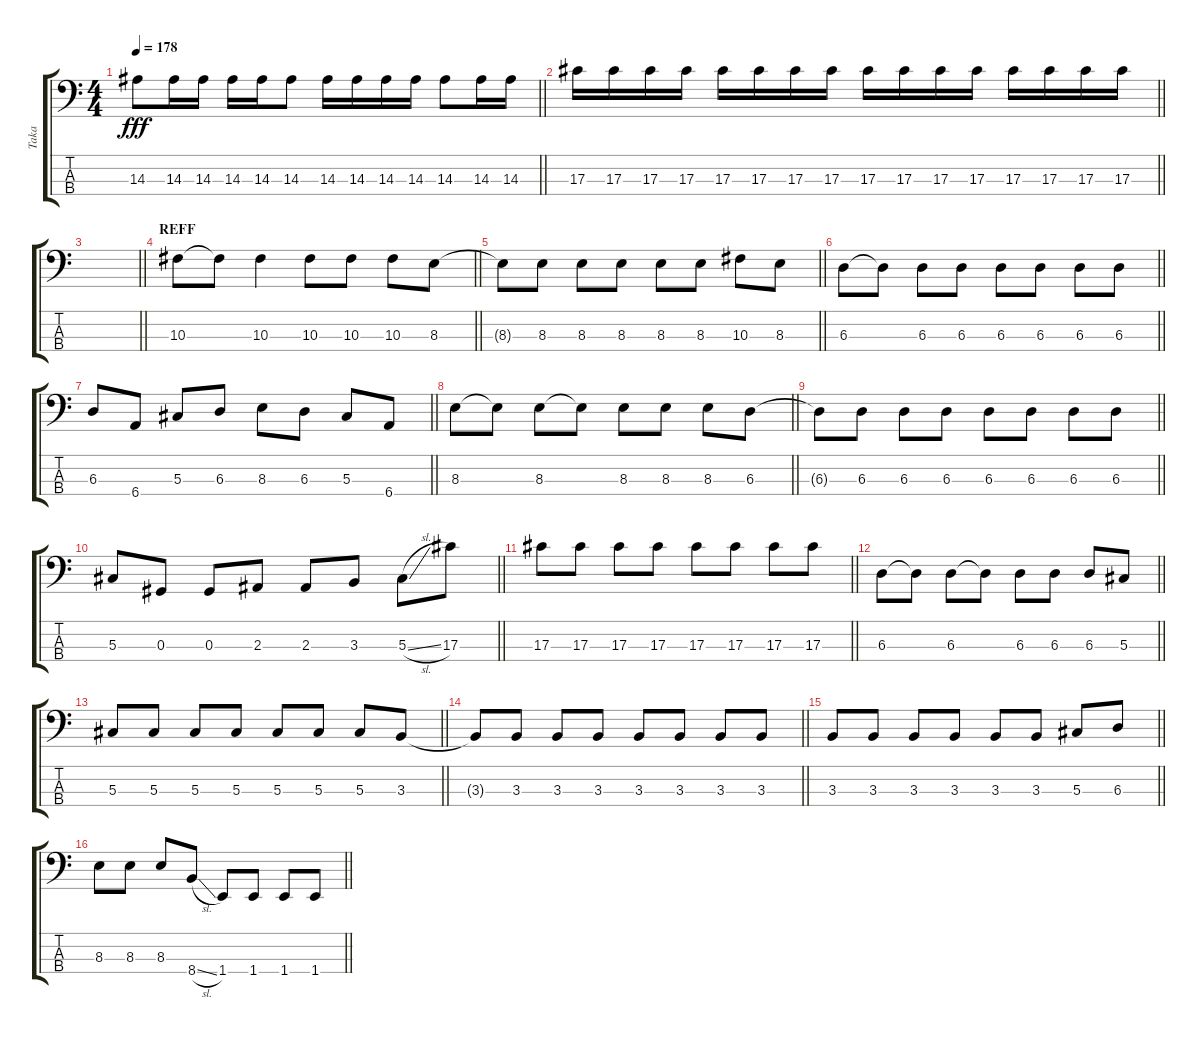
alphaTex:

\track ("Taka" "Taka") {instrument electricbassfinger}
\staff {score tabs}
\tuning (Gb2 Db2 Ab1 Eb1) {hide}
\ts (4 4)
\tempo 178
\clef f4
\barLineRight lightlight
\ks c
14.3.8{dy fff} 14.3.16 14.3.16 14.3.16 14.3.16 14.3.8 14.3.16 14.3.16 14.3.16 14.3.16 14.3.8 14.3.16 14.3.16 |
\barLineRight lightlight
17.3.16 17.3.16 17.3.16 17.3.16 17.3.16 17.3.16 17.3.16 17.3.16 17.3.16 17.3.16 17.3.16 17.3.16 17.3.16 17.3.16 17.3.16 17.3.16 |
\barLineRight lightlight
|
\section ("" "REFF")
\barLineRight lightlight
10.3.8 10.3{t}.8 10.3.4 10.3.8 10.3.8 10.3.8 8.3.8 |
\barLineRight lightlight
8.3{t}.8 8.3.8 8.3.8 8.3.8 8.3.8 8.3.8 10.3.8 8.3.8 |
\barLineRight lightlight
6.3.8 6.3{t}.8 6.3.8 6.3.8 6.3.8 6.3.8 6.3.8 6.3.8 |
\barLineRight lightlight
6.3.8 6.4.8 5.3.8 6.3.8 8.3.8 6.3.8 5.3.8 6.4.8 |
\barLineRight lightlight
8.3.8 8.3{t}.8 8.3.8 8.3{t}.8 8.3.8 8.3.8 8.3.8 6.3.8 |
\barLineRight lightlight
6.3{t}.8 6.3.8 6.3.8 6.3.8 6.3.8 6.3.8 6.3.8 6.3.8 |
\barLineRight lightlight
5.3.8 0.3.8 0.3.8 2.3.8 2.3.8 3.3.8 5.3{sl}.8 17.3.8 |
\barLineRight lightlight
17.3.8 17.3.8 17.3.8 17.3.8 17.3.8 17.3.8 17.3.8 17.3.8 |
\barLineRight lightlight
6.3.8 6.3{t}.8 6.3.8 6.3{t}.8 6.3.8 6.3.8 6.3.8 5.3.8 |
\barLineRight lightlight
5.3.8 5.3.8 5.3.8 5.3.8 5.3.8 5.3.8 5.3.8 3.3.8 |
\barLineRight lightlight
3.3{t}.8 3.3.8 3.3.8 3.3.8 3.3.8 3.3.8 3.3.8 3.3.8 |
\barLineRight lightlight
3.3.8 3.3.8 3.3.8 3.3.8 3.3.8 3.3.8 5.3.8 6.3.8 |
\barLineRight lightlight
8.3.8 8.3.8 8.3.8 8.4{sl}.8 1.4.8 1.4.8 1.4.8 1.4.8
